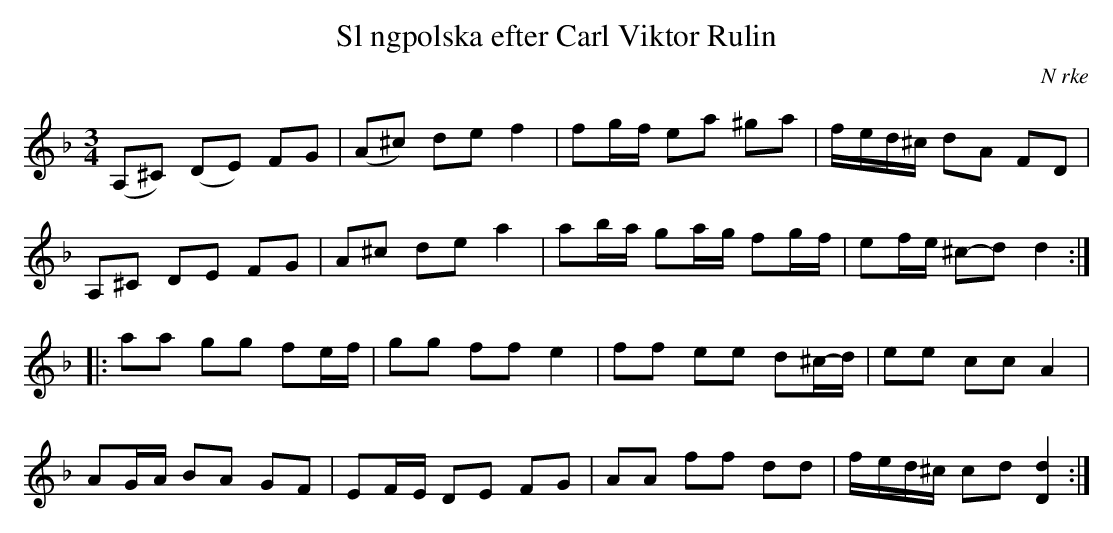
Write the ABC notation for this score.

X:1
T:Sl ngpolska efter Carl Viktor Rulin
L:1/8
M:3/4
O: N rke
K:Dm
(A,-^C) (D-E) FG | (A-^c) de f2 | fg/-f/ ea ^ga | f/-e/d/^c/ dA- FD |
A,-^C D-E FG | A-^c de a2 | ab/-a/ ga/-g/ fg/-f/ | ef/e/ ^c-d d2 ::
aa gg fe/f/ | gg ff e2 | ff ee d^c/-d/ | ee cc A2 |
AG/-A/ BA GF | EF/-E/ DE FG | AA ff dd | f/-e/d/^c/ c-d [Dd]2 :|
